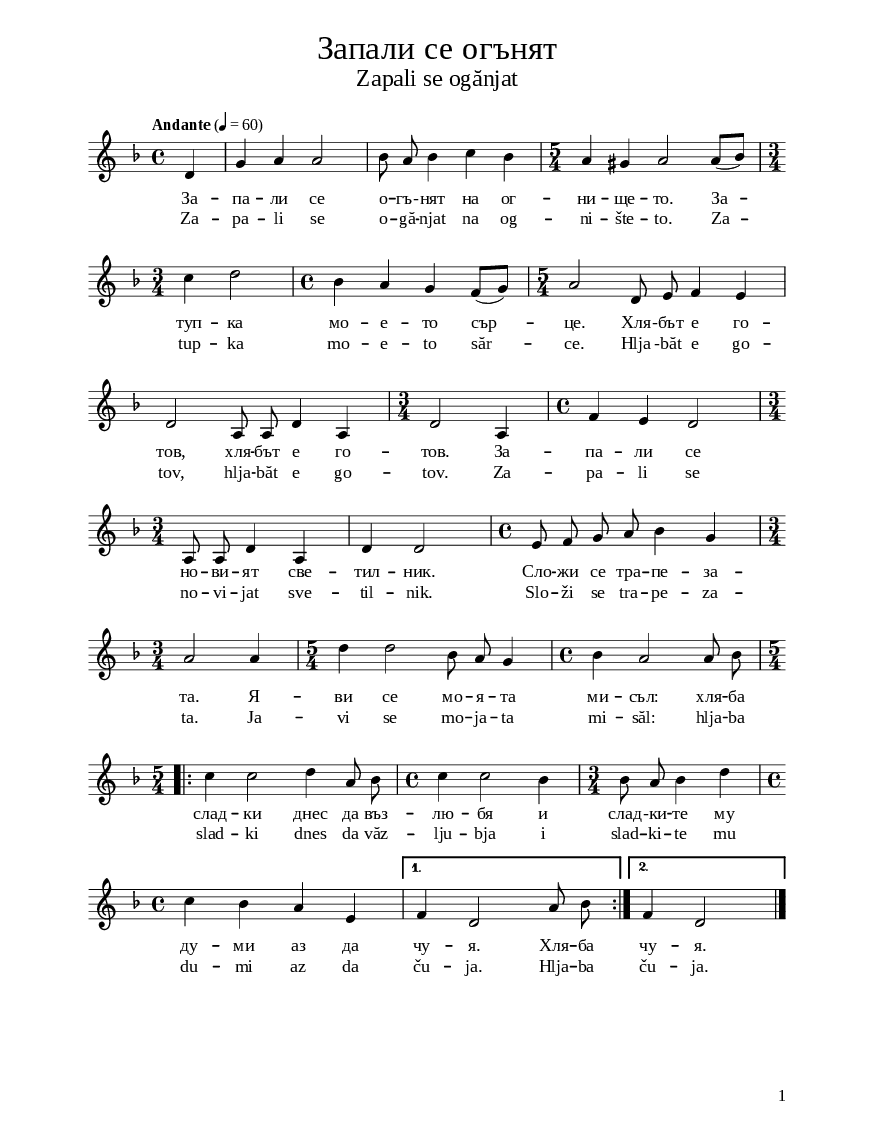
\version "2.24.2"

% include paper part and global functions
\include "include/globals.ily"

\bookpart {
  \label #'ref097
  \tocItem \markup "Запали се огънят – Zapali se ogănjat"
  \include "include/bookpart-paper.ily"
  \score {
    \include "include/score-layout.ily"


    \new Voice \absolute  {
      \clef treble
      \key d \minor
      \time 4/4
      \tempoFunc "Andante" 4 "60"

      \autoBeamOff
      \partial 4

      d'4 | g'4 a' a'2 | bes'8 a' bes'4 c'' bes' | \time 5/4  a'4 gis' a'2 a'8 [( bes' )] \break |

      \time 3/4  c''4 d''2 | \time 4/4  bes'4 a' g' f'8 [( g' )] | \time 5/4  a'2 d'8 e' f'4 e' \break |

      \autoBeamOff d'2 a8 a d'4 a |  \time 3/4  d'2 a4 |  \time 4/4  f'4 e' d'2 \break |

      \time 3/4  a8 a d'4 a | d'4 d'2 | \time 4/4  e'8 f' g' a' bes'4 g' \break |

      \time 3/4  a'2 a'4 |  \time 5/4  d''4 d''2 bes'8 a' g'4 | \time 4/4  bes'4 a'2 a'8 bes' \break |

      \time 5/4  \repeat volta 2 {
        c''4 c''2 d''4 a'8 bes' | \time 4/4  c''4 c''2 bes'4 | \time 3/4  bes'8 a' bes'4 d'' \break |

        \time 4/4  c''4 bes' a' e'
      } \alternative { { | f'4 d'2 a'8 bes' | } {  f'4 d'2 } } \bar "|."
    }

    \addlyrics {
      За -- па --
      ли се о -- "гъ-" -- нят на ог -- ни -- ще -- то.
      За -- туп -- ка мо -- е -- то сър -- це. Хля --
      "-бът" е го -- тов, хля -- бът е го -- тов. За --
      па -- ли се но -- ви -- ят све -- тил -- ник.
      Сло -- жи се тра -- пе -- за -- та. Я -- ви се
      мо -- я -- та ми -- съл: хля -- ба слад -- ки
      днес да въз -- лю -- бя и слад -- "-ки" -- те му
      ду -- ми аз да чу -- я. Хля -- ба чу -- я.
    }

   \addlyrics {
      Za -- pa --
      li se o -- gă -- njat na og -- ni -- šte -- to.
      Za -- tup -- ka mo -- e -- to săr -- ce. Hlja --
      "-băt" e go -- tov, hlja -- băt e go -- tov. Za --
      pa -- li se no -- vi -- jat sve -- til -- nik.
      Slo -- ži se tra -- pe -- za -- ta. Ja -- vi se
      mo -- ja -- ta mi -- săl: hlja -- ba slad -- ki
      dnes da văz -- lju -- bja i slad -- ki -- te mu
      du -- mi az da ču -- ja. Hlja -- ba ču -- ja.
    }


    \header {
      title = \titleFunc "Запали се огънят" "Zapali se ogănjat"
    }

    \midi{}

  } % score

  %\markup \dc-one "D.C."
  %

  % include foreign translation(s) of the song
  \pageBreak
  \version "2.24.2"

\markup \fill-line { \fontsize #deTitleFontSize "Das Feuer entzündete sich" }
\markup \null
\markup \null
\markup \fontsize #deCoupletFontSize {
  \hspace #10
  \override #`(baseline-skip . ,deCoupletBaselineSkip)

  \column {
    \line { " " Es wurde entzündet das Feuer der Feuerstelle.  }

    \line { " " Zu schlagen begann mein Herz.}
    \line { " " Das Brot ist bereit, das Brot ist bereit. }
    \line { " " }

    \line { " " Der neue Leuchter wurde angezündet.  }

    \line { " "Die Tafel wurde gedeckt. }
    \line { " " Mein Gedanke leuchtete auf:  }

    \line { " "Möge ich heute das köstliche Brot lieben }

    \line { " "und seine süßen Worte hören.}
    \line { " "Möge ich heute das köstliche Brot lieben }

    \line { " "und seine süßen Worte hören.}


  }


}


} % bookpart
